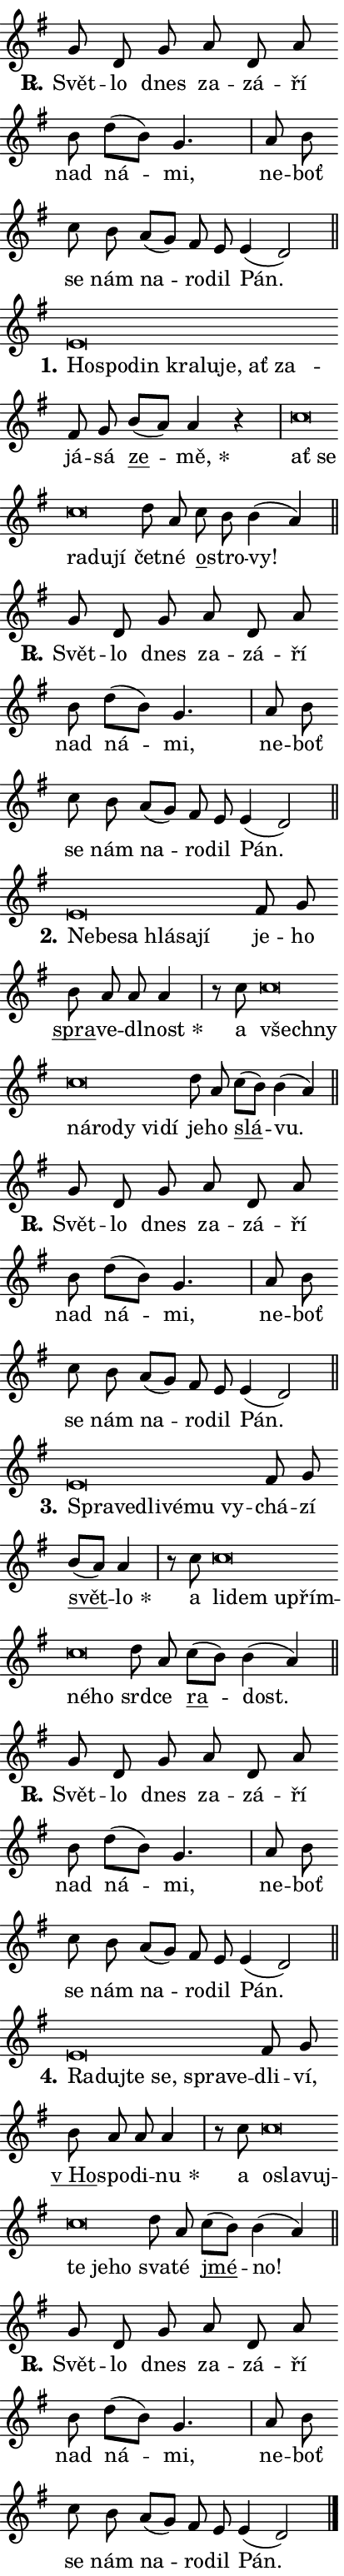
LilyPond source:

\version "2.24.0"
\header { tagline = "" }
\paper {
  indent = 0\cm
  top-margin = 0\cm
  right-margin = 0.13\cm % to fit lyric hyphens
  bottom-margin = 0\cm
  left-margin = 0\cm
  paper-width = 7\cm
  page-breaking = #ly:one-page-breaking
  system-system-spacing.basic-distance = #11
  score-system-spacing.basic-distance = #11
  ragged-last = ##f
}


%% Author: Thomas Morley
%% https://lists.gnu.org/archive/html/lilypond-user/2020-05/msg00002.html
#(define (line-position grob)
"Returns position of @var[grob} in current system:
   @code{'start}, if at first time-step
   @code{'end}, if at last time-step
   @code{'middle} otherwise
"
  (let* ((col (ly:item-get-column grob))
         (ln (ly:grob-object col 'left-neighbor))
         (rn (ly:grob-object col 'right-neighbor))
         (col-to-check-left (if (ly:grob? ln) ln col))
         (col-to-check-right (if (ly:grob? rn) rn col))
         (break-dir-left
           (and
             (ly:grob-property col-to-check-left 'non-musical #f)
             (ly:item-break-dir col-to-check-left)))
         (break-dir-right
           (and
             (ly:grob-property col-to-check-right 'non-musical #f)
             (ly:item-break-dir col-to-check-right))))
        (cond ((eqv? 1 break-dir-left) 'start)
              ((eqv? -1 break-dir-right) 'end)
              (else 'middle))))

#(define (tranparent-at-line-position vctor)
  (lambda (grob)
  "Relying on @code{line-position} select the relevant enry from @var{vctor}.
Used to determine transparency,"
    (case (line-position grob)
      ((end) (not (vector-ref vctor 0)))
      ((middle) (not (vector-ref vctor 1)))
      ((start) (not (vector-ref vctor 2))))))

noteHeadBreakVisibility =
#(define-music-function (break-visibility)(vector?)
"Makes @code{NoteHead}s transparent relying on @var{break-visibility}"
#{
  \override NoteHead.transparent =
    #(tranparent-at-line-position break-visibility)
#})

#(define delete-ledgers-for-transparent-note-heads
  (lambda (grob)
    "Reads whether a @code{NoteHead} is transparent.
If so this @code{NoteHead} is removed from @code{'note-heads} from
@var{grob}, which is supposed to be @code{LedgerLineSpanner}.
As a result ledgers are not printed for this @code{NoteHead}"
    (let* ((nhds-array (ly:grob-object grob 'note-heads))
           (nhds-list
             (if (ly:grob-array? nhds-array)
                 (ly:grob-array->list nhds-array)
                 '()))
           ;; Relies on the transparent-property being done before
           ;; Staff.LedgerLineSpanner.after-line-breaking is executed.
           ;; This is fragile ...
           (to-keep
             (remove
               (lambda (nhd)
                 (ly:grob-property nhd 'transparent #f))
               nhds-list)))
      ;; TODO find a better method to iterate over grob-arrays, similiar
      ;; to filter/remove etc for lists
      ;; For now rebuilt from scratch
      (set! (ly:grob-object grob 'note-heads)  '())
      (for-each
        (lambda (nhd)
          (ly:pointer-group-interface::add-grob grob 'note-heads nhd))
        to-keep))))

squashNotes = {
  \override NoteHead.X-extent = #'(-0.2 . 0.2)
  \override NoteHead.Y-extent = #'(-0.75 . 0)
  \override NoteHead.stencil =
    #(lambda (grob)
       (let ((pos (ly:grob-property grob 'staff-position)))
         (begin
           (if (< pos -7) (display "ERROR: Lower brevis then expected\n") (display ""))
           (if (<= pos -6) ly:text-interface::print ly:note-head::print))))
}
unSquashNotes = {
  \revert NoteHead.X-extent
  \revert NoteHead.Y-extent
  \revert NoteHead.stencil
}

hideNotes = \noteHeadBreakVisibility #begin-of-line-visible
unHideNotes = \noteHeadBreakVisibility #all-visible

% work-around for resetting accidentals
% https://lilypond.org/doc/v2.23/Documentation/notation/displaying-rhythms#unmetered-music
cadenzaMeasure = {
  \cadenzaOff
  \partial 1024 s1024
  \cadenzaOn
}

#(define-markup-command (accent layout props text) (markup?)
  "Underline accented syllable"
  (interpret-markup layout props
    #{\markup \override #'(offset . 4.3) \underline { #text }#}))

responsum = \markup \concat {
  "R" \hspace #-1.05 \path #0.1 #'((moveto 0 0.07) (lineto 0.9 0.8)) \hspace #0.05 "."
}

spaceSize = #0.6828661417322834 % exact space size for TeX Gyre Schola

\layout {
  \context {
    \Staff
    \remove "Time_signature_engraver"
    \override LedgerLineSpanner.after-line-breaking = #delete-ledgers-for-transparent-note-heads
  }
  \context {
    \Lyrics {
      \override LyricSpace.minimum-distance = \spaceSize
      \override LyricText.font-name = #"TeX Gyre Schola"
      \override LyricText.font-size = 1
      \override StanzaNumber.font-name = #"TeX Gyre Schola Bold"
      \override StanzaNumber.font-size = 1
    }
  }
  \context {
    \Score 
    \override NoteHead.text =
      #(lambda (grob) 
        (let ((pos (ly:grob-property grob 'staff-position)))
          #{\markup {
            \combine
              \halign #-0.55 \raise #(if (= pos -6) 0 0.5) \override #'(thickness . 2) \draw-line #'(3.2 . 0)
              \musicglyph "noteheads.sM1"
          }#}))
  }
}

% magnetic-lyrics.ily
%
%   written by
%     Jean Abou Samra <jean@abou-samra.fr>
%     Werner Lemberg <wl@gnu.org>
%
%   adapted by
%     Jiri Hon <jiri.hon@gmail.com>
%
% Version 2022-Apr-15

% https://www.mail-archive.com/lilypond-user@gnu.org/msg149350.html

#(define (Left_hyphen_pointer_engraver context)
   "Collect syllable-hyphen-syllable occurrences in lyrics and store
them in properties.  This engraver only looks to the left.  For
example, if the lyrics input is @code{foo -- bar}, it does the
following.

@itemize @bullet
@item
Set the @code{text} property of the @code{LyricHyphen} grob between
@q{foo} and @q{bar} to @code{foo}.

@item
Set the @code{left-hyphen} property of the @code{LyricText} grob with
text @q{foo} to the @code{LyricHyphen} grob between @q{foo} and
@q{bar}.
@end itemize

Use this auxiliary engraver in combination with the
@code{lyric-@/text::@/apply-@/magnetic-@/offset!} hook."
   (let ((hyphen #f)
         (text #f))
     (make-engraver
      (acknowledgers
       ((lyric-syllable-interface engraver grob source-engraver)
        (set! text grob)))
      (end-acknowledgers
       ((lyric-hyphen-interface engraver grob source-engraver)
        ;(when (not (grob::has-interface grob 'lyric-space-interface))
          (set! hyphen grob)));)
      ((stop-translation-timestep engraver)
       (when (and text hyphen)
         (ly:grob-set-object! text 'left-hyphen hyphen))
       (set! text #f)
       (set! hyphen #f)))))

#(define (lyric-text::apply-magnetic-offset! grob)
   "If the space between two syllables is less than the value in
property @code{LyricText@/.details@/.squash-threshold}, move the right
syllable to the left so that it gets concatenated with the left
syllable.

Use this function as a hook for
@code{LyricText@/.after-@/line-@/breaking} if the
@code{Left_@/hyphen_@/pointer_@/engraver} is active."
   (let ((hyphen (ly:grob-object grob 'left-hyphen #f)))
     (when hyphen
       (let ((left-text (ly:spanner-bound hyphen LEFT)))
         (when (grob::has-interface left-text 'lyric-syllable-interface)
           (let* ((common (ly:grob-common-refpoint grob left-text X))
                  (this-x-ext (ly:grob-extent grob common X))
                  (left-x-ext
                   (begin
                     ;; Trigger magnetism for left-text.
                     (ly:grob-property left-text 'after-line-breaking)
                     (ly:grob-extent left-text common X)))
                  ;; `delta` is the gap width between two syllables.
                  (delta (- (interval-start this-x-ext)
                            (interval-end left-x-ext)))
                  (details (ly:grob-property grob 'details))
                  (threshold (assoc-get 'squash-threshold details 0.2)))
             (when (< delta threshold)
               (let* (;; We have to manipulate the input text so that
                      ;; ligatures crossing syllable boundaries are not
                      ;; disabled.  For languages based on the Latin
                      ;; script this is essentially a beautification.
                      ;; However, for non-Western scripts it can be a
                      ;; necessity.
                      (lt (ly:grob-property left-text 'text))
                      (rt (ly:grob-property grob 'text))
                      (is-space (grob::has-interface hyphen 'lyric-space-interface))
                      (space (if is-space " " ""))
                      (extra-delta (if is-space spaceSize 0))
                      ;; Append new syllable.
                      (ltrt-space (if (and (string? lt) (string? rt))
                                (string-append lt space rt)
                                (make-concat-markup (list lt space rt))))
                      ;; Right-align `ltrt` to the right side.
                      (ltrt-space-markup (grob-interpret-markup
                               grob
                               (make-translate-markup
                                (cons (interval-length this-x-ext) 0)
                                (make-right-align-markup ltrt-space)))))
                 (begin
                   ;; Don't print `left-text`.
                   (ly:grob-set-property! left-text 'stencil #f)
                   ;; Set text and stencil (which holds all collected
                   ;; syllables so far) and shift it to the left.
                   (ly:grob-set-property! grob 'text ltrt-space)
                   (ly:grob-set-property! grob 'stencil ltrt-space-markup)
                   (ly:grob-translate-axis! grob (- (- delta extra-delta)) X))))))))))


#(define (lyric-hyphen::displace-bounds-first grob)
   ;; Make very sure this callback isn't triggered too early.
   (let ((left (ly:spanner-bound grob LEFT))
         (right (ly:spanner-bound grob RIGHT)))
     (ly:grob-property left 'after-line-breaking)
     (ly:grob-property right 'after-line-breaking)
     (ly:lyric-hyphen::print grob)))

squashThreshold = #0.4

\layout {
  \context {
    \Lyrics
    \consists #Left_hyphen_pointer_engraver
    \override LyricText.after-line-breaking =
      #lyric-text::apply-magnetic-offset!
    \override LyricHyphen.stencil = #lyric-hyphen::displace-bounds-first
    \override LyricText.details.squash-threshold = \squashThreshold
    \override LyricHyphen.minimum-distance = 0
    \override LyricHyphen.minimum-length = \squashThreshold
  }
}

squashText = \override LyricText.details.squash-threshold = 9999
unSquashText = \override LyricText.details.squash-threshold = \squashThreshold

leftText = \override LyricText.self-alignment-X = #LEFT
unLeftText = \revert LyricText.self-alignment-X

starOffset = #(lambda (grob) 
                (let ((x_offset (ly:self-alignment-interface::aligned-on-x-parent grob)))
                  (if (= x_offset 0) 0 (+ x_offset 1.2))))

star = #(define-music-function (syllable)(string?)
"Append star separator at the end of a syllable"
#{
  \once \override LyricText.X-offset = #starOffset
  \lyricmode { \markup {
    #syllable
    \override #'((font-name . "TeX Gyre Schola Bold")) \hspace #0.2 \lower #0.65 \larger "*"
  } }
#})

starAccent = #(define-music-function (syllable)(string?)
"Append star separator at the end of a syllable and make accent"
#{
  \once \override LyricText.X-offset = #starOffset
  \lyricmode { \markup {
    \accent #syllable
    \override #'((font-name . "TeX Gyre Schola Bold")) \hspace #0.2 \lower #0.65 \larger "*"
  } }
#})

breath = #(define-music-function (syllable)(string?)
"Append breathing indicator at the end of a syllable"
#{
  \lyricmode { \markup { #syllable "+" } }
#})

optionalBreath = #(define-music-function (syllable)(string?)
"Append optional breathing indicator at the end of a syllable"
#{
  \lyricmode { \markup { #syllable "(+)" } }
#})


\score {
    <<
        \new Voice = "melody" { \cadenzaOn \key g \major \relative { g'8 d g a d, a' \bar "" b d[( b)] g4. \cadenzaMeasure \bar "|" a8 b \bar "" c b \bar "" a[( g)] fis e \bar "" e4( d2) \cadenzaMeasure \bar "||" \break } }
        \new Lyrics \lyricsto "melody" { \lyricmode { \set stanza = \responsum
Svět -- lo dnes za -- zá -- ří nad ná -- mi, ne -- boť se nám na -- ro -- dil Pán. } }
    >>
    \layout {}
}

\score {
    <<
        \new Voice = "melody" { \cadenzaOn \key g \major \relative { \squashNotes e'\breve*1/16 \hideNotes \breve*1/16 \bar "" \breve*1/16 \bar "" \breve*1/16 \bar "" \breve*1/16 \bar "" \breve*1/16 \bar "" \breve*1/16 \breve*1/16 \bar "" \unHideNotes \unSquashNotes fis8 g \bar "" b[( a)] a4 r \cadenzaMeasure \bar "|" \squashNotes c\breve*1/16 \hideNotes \breve*1/16 \bar "" \breve*1/16 \bar "" \breve*1/16 \breve*1/16 \bar "" \unHideNotes \unSquashNotes d8 a \bar "" c b b4( a) \cadenzaMeasure \bar "||" \break } }
        \new Lyrics \lyricsto "melody" { \lyricmode { \set stanza = "1."
\leftText Ho -- \squashText spo -- din kra -- lu -- je, ať za -- \unLeftText \unSquashText já -- sá \markup \accent ze -- \star mě, \leftText ať \squashText se ra -- du -- jí \unLeftText \unSquashText čet -- né \markup \accent o -- stro -- vy! } }
    >>
    \layout {}
}

\score {
    <<
        \new Voice = "melody" { \cadenzaOn \key g \major \relative { g'8 d g a d, a' \bar "" b d[( b)] g4. \cadenzaMeasure \bar "|" a8 b \bar "" c b \bar "" a[( g)] fis e \bar "" e4( d2) \cadenzaMeasure \bar "||" \break } }
        \new Lyrics \lyricsto "melody" { \lyricmode { \set stanza = \responsum
Svět -- lo dnes za -- zá -- ří nad ná -- mi, ne -- boť se nám na -- ro -- dil Pán. } }
    >>
    \layout {}
}

\score {
    <<
        \new Voice = "melody" { \cadenzaOn \key g \major \relative { \squashNotes e'\breve*1/16 \hideNotes \breve*1/16 \bar "" \breve*1/16 \bar "" \breve*1/16 \bar "" \breve*1/16 \breve*1/16 \bar "" \unHideNotes \unSquashNotes fis8 g \bar "" b a a a4 \cadenzaMeasure \bar "|" r8 c \squashNotes c\breve*1/16 \hideNotes \breve*1/16 \bar "" \breve*1/16 \bar "" \breve*1/16 \bar "" \breve*1/16 \bar "" \breve*1/16 \breve*1/16 \bar "" \unHideNotes \unSquashNotes d8 a \bar "" c[( b)] b4( a) \cadenzaMeasure \bar "||" \break } }
        \new Lyrics \lyricsto "melody" { \lyricmode { \set stanza = "2."
\leftText Ne -- \squashText be -- sa hlá -- sa -- jí \unLeftText \unSquashText je -- ho \markup \accent spra -- ve -- dl -- \star nost a \leftText všech -- \squashText ny ná -- ro -- dy vi -- dí \unLeftText \unSquashText je -- ho \markup \accent slá -- vu. } }
    >>
    \layout {}
}

\score {
    <<
        \new Voice = "melody" { \cadenzaOn \key g \major \relative { g'8 d g a d, a' \bar "" b d[( b)] g4. \cadenzaMeasure \bar "|" a8 b \bar "" c b \bar "" a[( g)] fis e \bar "" e4( d2) \cadenzaMeasure \bar "||" \break } }
        \new Lyrics \lyricsto "melody" { \lyricmode { \set stanza = \responsum
Svět -- lo dnes za -- zá -- ří nad ná -- mi, ne -- boť se nám na -- ro -- dil Pán. } }
    >>
    \layout {}
}

\score {
    <<
        \new Voice = "melody" { \cadenzaOn \key g \major \relative { \squashNotes e'\breve*1/16 \hideNotes \breve*1/16 \bar "" \breve*1/16 \bar "" \breve*1/16 \bar "" \breve*1/16 \breve*1/16 \bar "" \unHideNotes \unSquashNotes fis8 g \bar "" b[( a)] a4 \cadenzaMeasure \bar "|" r8 c \squashNotes c\breve*1/16 \hideNotes \breve*1/16 \bar "" \breve*1/16 \bar "" \breve*1/16 \bar "" \breve*1/16 \breve*1/16 \bar "" \unHideNotes \unSquashNotes d8 a \bar "" c[( b)] b4( a) \cadenzaMeasure \bar "||" \break } }
        \new Lyrics \lyricsto "melody" { \lyricmode { \set stanza = "3."
\leftText Spra -- \squashText ve -- dli -- vé -- mu vy -- \unLeftText \unSquashText chá -- zí \markup \accent svět -- \star lo a \leftText li -- \squashText dem u -- přím -- né -- ho \unLeftText \unSquashText srd -- ce \markup \accent ra -- dost. } }
    >>
    \layout {}
}

\score {
    <<
        \new Voice = "melody" { \cadenzaOn \key g \major \relative { g'8 d g a d, a' \bar "" b d[( b)] g4. \cadenzaMeasure \bar "|" a8 b \bar "" c b \bar "" a[( g)] fis e \bar "" e4( d2) \cadenzaMeasure \bar "||" \break } }
        \new Lyrics \lyricsto "melody" { \lyricmode { \set stanza = \responsum
Svět -- lo dnes za -- zá -- ří nad ná -- mi, ne -- boť se nám na -- ro -- dil Pán. } }
    >>
    \layout {}
}

\score {
    <<
        \new Voice = "melody" { \cadenzaOn \key g \major \relative { \squashNotes e'\breve*1/16 \hideNotes \breve*1/16 \bar "" \breve*1/16 \bar "" \breve*1/16 \bar "" \breve*1/16 \breve*1/16 \bar "" \unHideNotes \unSquashNotes fis8 g \bar "" b a a a4 \cadenzaMeasure \bar "|" r8 c \squashNotes c\breve*1/16 \hideNotes \breve*1/16 \bar "" \breve*1/16 \bar "" \breve*1/16 \bar "" \breve*1/16 \breve*1/16 \bar "" \unHideNotes \unSquashNotes d8 a \bar "" c[( b)] b4( a) \cadenzaMeasure \bar "||" \break } }
        \new Lyrics \lyricsto "melody" { \lyricmode { \set stanza = "4."
\leftText Ra -- \squashText duj -- te se, spra -- ve -- \unLeftText \unSquashText dli -- ví, \markup \accent "v Ho" -- spo -- di -- \star nu a \leftText o -- \squashText sla -- vuj -- te je -- ho \unLeftText \unSquashText sva -- té \markup \accent jmé -- no! } }
    >>
    \layout {}
}

\score {
    <<
        \new Voice = "melody" { \cadenzaOn \key g \major \relative { g'8 d g a d, a' \bar "" b d[( b)] g4. \cadenzaMeasure \bar "|" a8 b \bar "" c b \bar "" a[( g)] fis e \bar "" e4( d2) \cadenzaMeasure \bar "||" \break } \bar "|." }
        \new Lyrics \lyricsto "melody" { \lyricmode { \set stanza = \responsum
Svět -- lo dnes za -- zá -- ří nad ná -- mi, ne -- boť se nám na -- ro -- dil Pán. } }
    >>
    \layout {}
}
